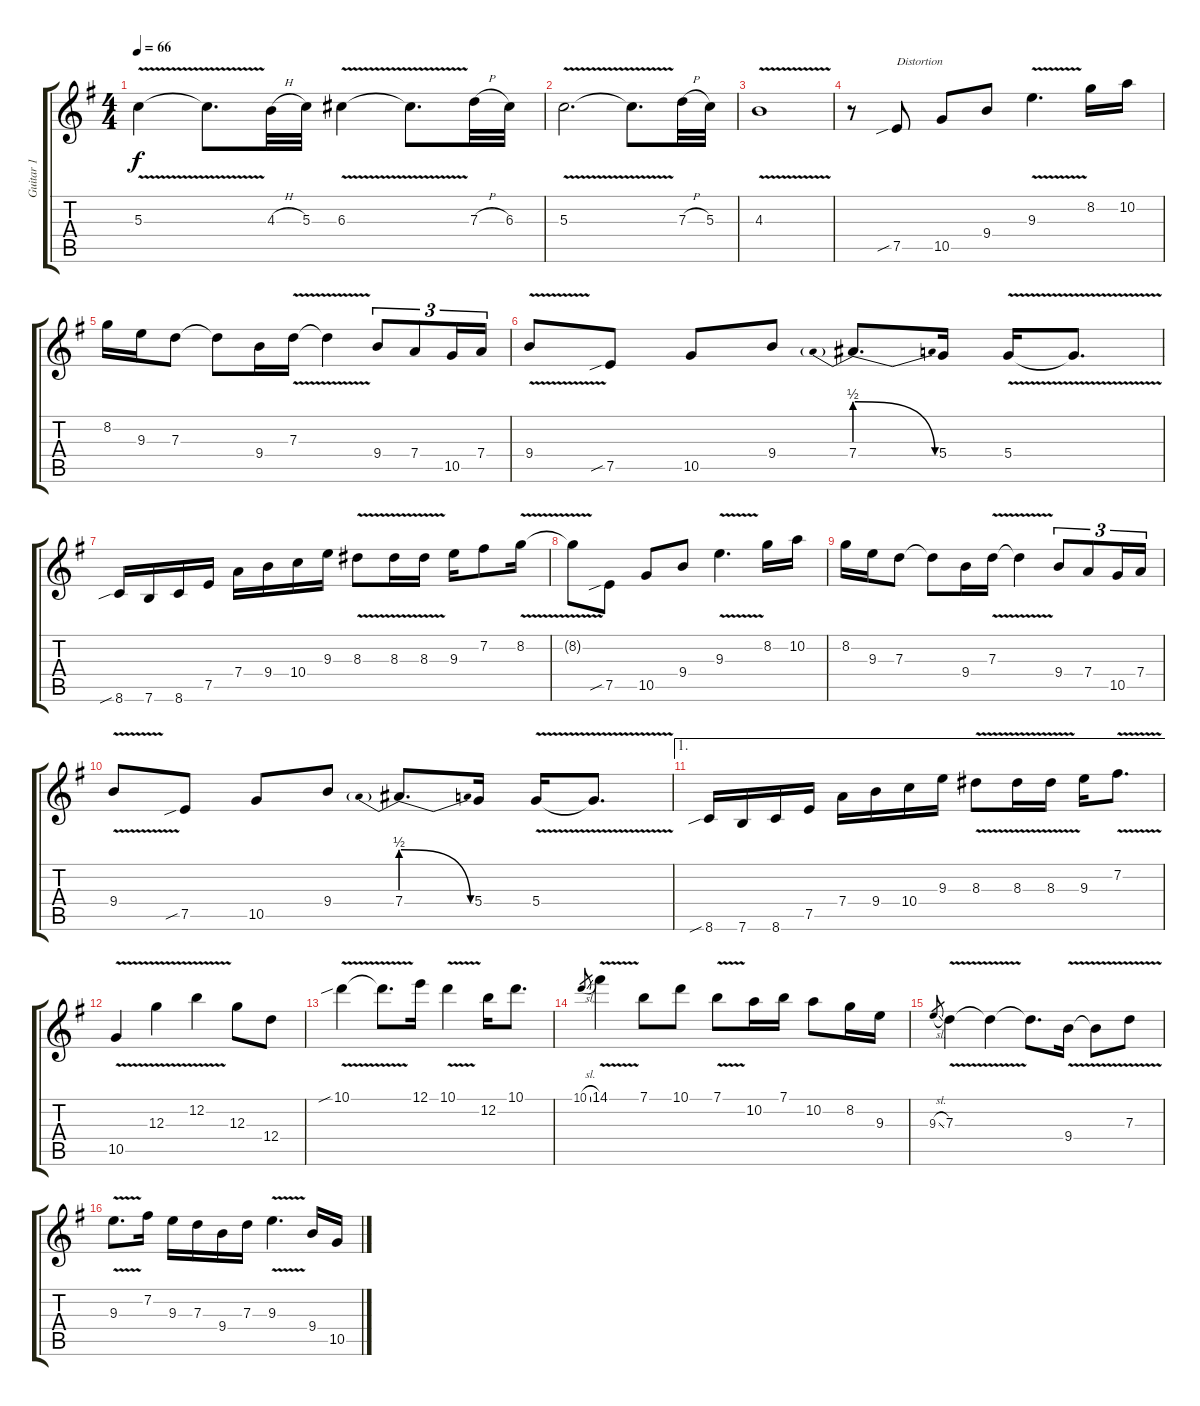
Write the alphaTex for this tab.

\track ("Guitar 1" "Guitar 1") {instrument electricguitarclean}
\staff {score tabs}
\tuning (E4 B3 G3 D3 A2 E2) {hide}
\ts (4 4)
\tempo 66
\clef g2
\ks g
5.3{v}.4{dy f} 5.3{t}.8{d} 4.3{h}.32 5.3.32 6.3{v}.4 6.3{t}.8{d} 7.3{h}.32 6.3.32 |
5.3{v}.2{d} 5.3{t}.8{d} 7.3{h}.32 5.3.32 |
4.3{v}.1 |
r.8{volume 16 instrument distortionguitar} 7.5{sib}.8{txt "Distortion"} 10.5.8 9.4.8 9.3{v}.4{d} 8.2.16 10.2.16 |
8.2.16 9.3.16 7.3.8 7.3{t}.8 9.4.16 7.3{v}.16 7.3{t}.4 9.4.8{tu (3 2)} 7.4.8{tu (3 2)} 10.5.16{tu (3 2)} 7.4.16{tu (3 2)} |
9.4{v}.8 7.5{sib}.8 10.5.8 9.4.8 7.4{be (prebendrelease 0 2 60 0)}.8{d} 5.4.16 5.4{v}.16 5.4{t}.8{d} |
8.6{sib}.16 7.6.16 8.6.16 7.5.16 7.4.16 9.4.16 10.4.16 9.3.16 8.3{v}.8 8.3{v}.16 8.3{v}.16 9.3.16 7.2.8 8.2{v}.16 |
8.2{t}.8 7.5{sib}.8 10.5.8 9.4.8 9.3{v}.4{d} 8.2.16 10.2.16 |
8.2.16 9.3.16 7.3.8 7.3{t}.8 9.4.16 7.3{v}.16 7.3{t}.4 9.4.8{tu (3 2)} 7.4.8{tu (3 2)} 10.5.16{tu (3 2)} 7.4.16{tu (3 2)} |
9.4{v}.8 7.5{sib}.8 10.5.8 9.4.8 7.4{be (prebendrelease 0 2 60 0)}.8{d} 5.4.16 5.4{v}.16 5.4{t}.8{d} |
\ae 1
8.6{sib}.16 7.6.16 8.6.16 7.5.16 7.4.16 9.4.16 10.4.16 9.3.16 8.3{v}.8 8.3{v}.16 8.3{v}.16 9.3.16 7.2{v}.8{d} |
10.5{v}.4 12.3{v}.4 12.2{v}.4 12.3.8 12.4.8 |
10.1{v sib}.4 10.1{t}.8{d} 12.1.16 10.1{v}.4 12.2.16 10.1.8{d} |
10.1{sl}.8{gr} 14.1{v}.4 7.1.8 10.1.8 7.1{v}.8 10.2.16 7.1.16 10.2.8 8.2.16 9.3.16 |
9.3{sl}.8{gr} 7.3{v}.4 7.3{t}.4 7.3{t}.8{d} 9.4{v}.16 9.4{t}.8 7.3{v}.8 |
9.3{v}.8{d} 7.2.16 9.3.16 7.3.16 9.4.16 7.3.16 9.3{v}.4{d} 9.4.16 10.5.16
